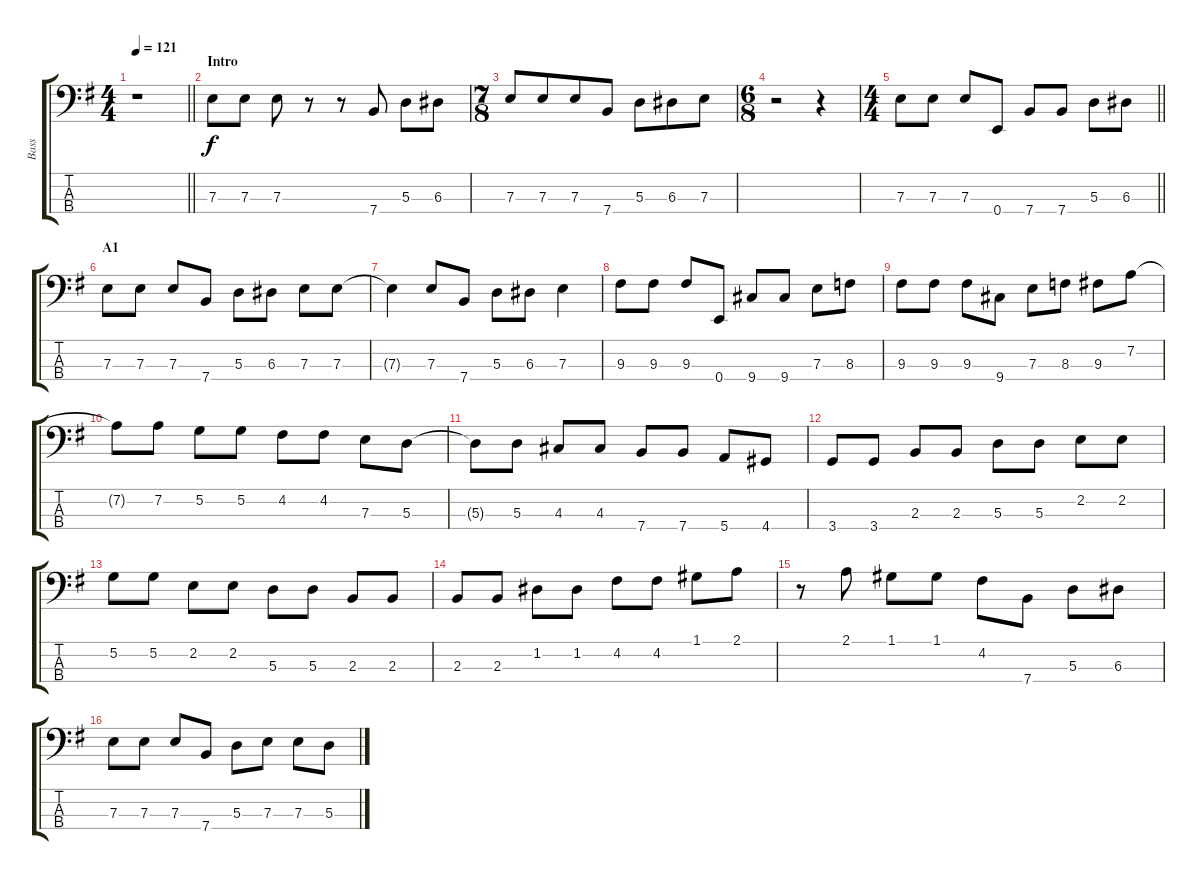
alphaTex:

\track ("Bass" "Bass") {instrument electricbasspick}
\staff {score tabs}
\tuning (G2 D2 A1 E1) {hide}
\ts (4 4)
\tempo 121
\clef f4
\barLineRight lightlight
\ks g
r.1{dy f instrument electricbasspick} |
\section ("" "Intro")
7.3.8 7.3.8 7.3.8 r.8 r.8 7.4.8 5.3.8 6.3.8 |
\ts (7 8)
7.3.8 7.3.8 7.3.8 7.4.8 5.3.8 6.3.8 7.3.8 |
\ts (6 8)
r.2 r.4 |
\ts (4 4)
\barLineRight lightlight
7.3.8 7.3.8 7.3.8 0.4.8 7.4.8 7.4.8 5.3.8 6.3.8 |
\section ("" "A1")
7.3.8 7.3.8 7.3.8 7.4.8 5.3.8 6.3.8 7.3.8 7.3.8 |
7.3{t}.4 7.3.8 7.4.8 5.3.8 6.3.8 7.3.4 |
9.3.8 9.3.8 9.3.8 0.4.8 9.4.8 9.4.8 7.3.8 8.3.8 |
9.3.8 9.3.8 9.3.8 9.4.8 7.3.8 8.3.8 9.3.8 7.2.8 |
7.2{t}.8 7.2.8 5.2.8 5.2.8 4.2.8 4.2.8 7.3.8 5.3.8 |
5.3{t}.8 5.3.8 4.3.8 4.3.8 7.4.8 7.4.8 5.4.8 4.4.8 |
3.4.8 3.4.8 2.3.8 2.3.8 5.3.8 5.3.8 2.2.8 2.2.8 |
5.2.8 5.2.8 2.2.8 2.2.8 5.3.8 5.3.8 2.3.8 2.3.8 |
2.3.8 2.3.8 1.2.8 1.2.8 4.2.8 4.2.8 1.1.8 2.1.8 |
r.8 2.1.8 1.1.8 1.1.8 4.2.8 7.4.8 5.3.8 6.3.8 |
7.3.8 7.3.8 7.3.8 7.4.8 5.3.8 7.3.8 7.3.8 5.3.8
